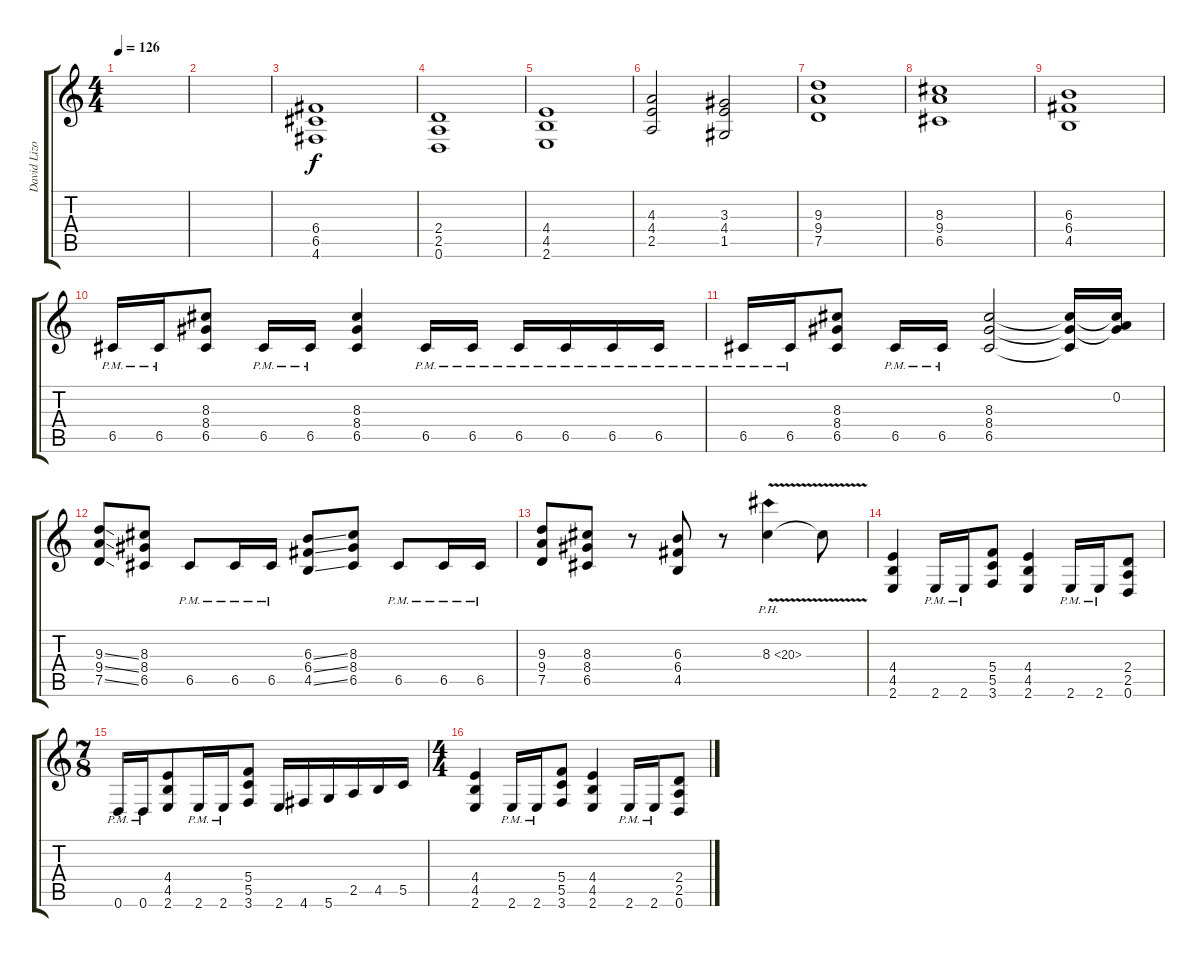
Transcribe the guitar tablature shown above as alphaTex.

\track ("David Lizotte" "David Lizo") {instrument overdrivenguitar}
\staff {score tabs}
\tuning (D4 A3 F3 C3 G2 D2) {hide}
\ts (4 4)
\tempo 126
\clef g2
\ks c
|
|
(6.4 6.5 4.6).1 |
(2.4 2.5 0.6).1 |
(4.4 4.5 2.6).1 |
(4.3 4.4 2.5).2 (3.3 4.4 1.5).2 |
(9.3 9.4 7.5).1 |
(8.3 9.4 6.5).1 |
(6.3 6.4 4.5).1 |
6.5{pm}.16 6.5{pm}.16 (8.3 8.4 6.5).8 6.5{pm}.16 6.5{pm}.16 (8.3 8.4 6.5).4 6.5{pm}.16 6.5{pm}.16 6.5{pm}.16 6.5{pm}.16 6.5{pm}.16 6.5{pm}.16 |
6.5{pm}.16 6.5{pm}.16 (8.3 8.4 6.5).8 6.5{pm}.16 6.5{pm}.16 (8.3 8.4 6.5).2 (8.3{t} 8.4{t} 6.5{t}).16 (0.2 8.3{t} 8.4{t}).16 |
(9.3{ss} 9.4{ss} 7.5{ss}).8 (8.3 8.4 6.5).8 6.5{pm}.8 6.5{pm}.16 6.5{pm}.16 (6.3{ss} 6.4{ss} 4.5{ss}).8 (8.3 8.4 6.5).8 6.5{pm}.8 6.5{pm}.16 6.5{pm}.16 |
(9.3 9.4 7.5).8 (8.3 8.4 6.5).8 r.8 (6.3 6.4 4.5).8 r.8 8.3{ph 12 v}.4 8.3{t}.8 |
(4.4 4.5 2.6).4 2.6{pm}.16 2.6{pm}.16 (5.4 5.5 3.6).8 (4.4 4.5 2.6).4 2.6{pm}.16 2.6{pm}.16 (2.4 2.5 0.6).8 |
\ts (7 8)
0.6{pm}.16 0.6{pm}.16 (4.4 4.5 2.6).8 2.6{pm}.16 2.6{pm}.16 (5.4 5.5 3.6).8 2.6.16 4.6.16 5.6.16 2.5.16 4.5.16 5.5.16 |
\ts (4 4)
(4.4 4.5 2.6).4 2.6{pm}.16 2.6{pm}.16 (5.4 5.5 3.6).8 (4.4 4.5 2.6).4 2.6{pm}.16 2.6{pm}.16 (2.4 2.5 0.6).8
